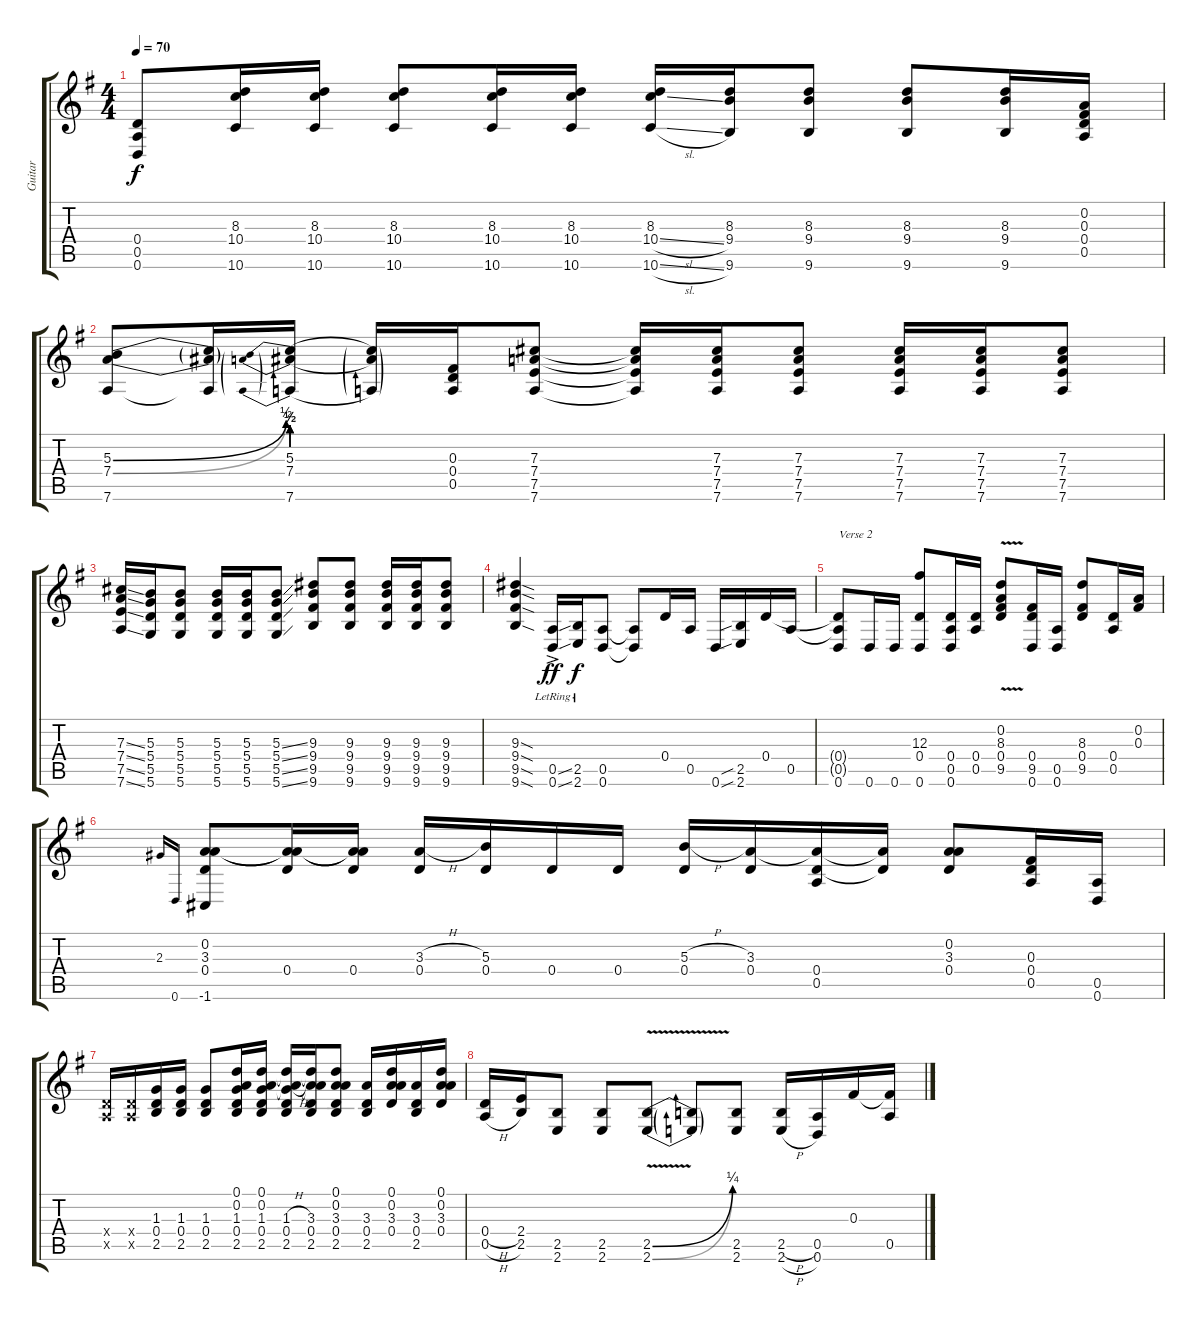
\track ("Guitar" "Guitar") {instrument acousticguitarnylon}
\staff {score tabs}
\tuning (D4 A3 Gb3 D3 A2 D2) {hide}
\ts (4 4)
\tempo 70
\clef g2
\ks eminor
(0.4 0.5 0.6).8{dy f} (8.3 10.4 10.6).16 (8.3 10.4 10.6).16 (8.3 10.4 10.6).8 (8.3 10.4 10.6).16 (8.3 10.4 10.6).16 (8.3 10.4{sl} 10.6{sl}).16 (8.3 9.4 9.6).16 (8.3 9.4 9.6).8 (8.3 9.4 9.6).8 (8.3 9.4 9.6).16 (0.2 0.3 0.4 0.5).16 |
(5.3{be (bend 0 0 60 2)} 7.4{be (bend 0 0 60 2)} 7.6).8 (5.3{t} 7.4{t} 7.6{t}).16 (5.3{be (prebend 0 2 60 2)} 7.4{be (prebend 0 2 60 2)} 7.6{be (prebend 0 1 60 1)}).16 (5.3{t} 7.4{t} 7.6{t}).16 (0.3 0.4 0.5).16 (7.3 7.4 7.5 7.6).8 (7.3{t} 7.4{t} 7.5{t} 7.6{t}).16 (7.3 7.4 7.5 7.6).16 (7.3 7.4 7.5 7.6).8 (7.3 7.4 7.5 7.6).16 (7.3 7.4 7.5 7.6).16 (7.3 7.4 7.5 7.6).8 |
(7.3{ss} 7.4{ss} 7.5{ss} 7.6{ss}).16 (5.3 5.4 5.5 5.6).16 (5.3 5.4 5.5 5.6).8 (5.3 5.4 5.5 5.6).16 (5.3 5.4 5.5 5.6).16 (5.3{ss} 5.4{ss} 5.5{ss} 5.6{ss}).8 (9.3 9.4 9.5 9.6).8 (9.3 9.4 9.5 9.6).8 (9.3 9.4 9.5 9.6).16 (9.3 9.4 9.5 9.6).16 (9.3 9.4 9.5 9.6).8 |
(9.3{sod} 9.4{sod} 9.5{sod} 9.6{sod}).4 (0.5{ss ac} 0.6{ss ac lr}).16{dy ff} (2.5{lr} 2.6{lr}).16{dy f} (0.5 0.6).8 (0.5{t} 0.6{t}).8 0.4.16 0.5.16 0.6.16 (2.5{sib} 2.6{sib}).16 0.4.16 0.5.16 |
(0.4{t} 0.5{t} 0.6).8{txt "Verse 2"} 0.6.16 0.6.16 (12.3 0.4 0.6).8 (0.4 0.5 0.6).16 (0.4 0.5).16 (0.2{v} 8.3 0.4 9.5).8 (0.4 9.5 0.6).16 (0.5 0.6).16 (8.3 0.4 9.5).8 (0.4 0.5).16 (0.2 0.3).16 |
2.3.16{gr onbeat} 0.6.16{gr onbeat} (0.2 3.3 0.4 -1.6).8 (0.2{t} 3.3{t} 0.4).16 (0.2{t} 3.3{t} 0.4).16 (3.3{h} 0.4).16 (5.3 0.4).16 0.4.16 0.4.16 (5.3{h} 0.4).16 (3.3 0.4).16 (3.3{t} 0.4 0.5).16 (3.3{t} 0.4{t}).16 (0.2 3.3 0.4).8 (0.3 0.4 0.5).16 (0.5 0.6).16 |
(0.4{x} 0.5{x}).16 (0.4{x} 0.5{x}).16 (1.3 0.4 2.5).16 (1.3 0.4 2.5).16 (1.3 0.4 2.5).8 (0.1 0.2 1.3 0.4 2.5).16 (0.1 0.2 1.3 0.4 2.5).16 (0.1{t} 0.2{t} 1.3{h} 0.4 2.5).16 (0.1{t} 0.2{t} 3.3 0.4 2.5).16 (0.1 0.2 3.3 0.4 2.5).8 (3.3 0.4 2.5).16 (0.1 0.2 3.3 0.4).16 (3.3 0.4 2.5).16 (0.1 0.2 3.3 0.4).16 |
(0.4{h} 0.5{h}).16 (2.4 2.5).16 (2.5 2.6).8 (2.5 2.6).8 (2.5{be (bend 0 0 60 1) v} 2.6{be (bend 0 0 60 1) v}).8 (2.5{t} 2.6{t}).8 (2.5 2.6).8 (2.5{h} 2.6{h}).16 (0.5 0.6).16 0.3.16 (0.3{t} 0.5).16
